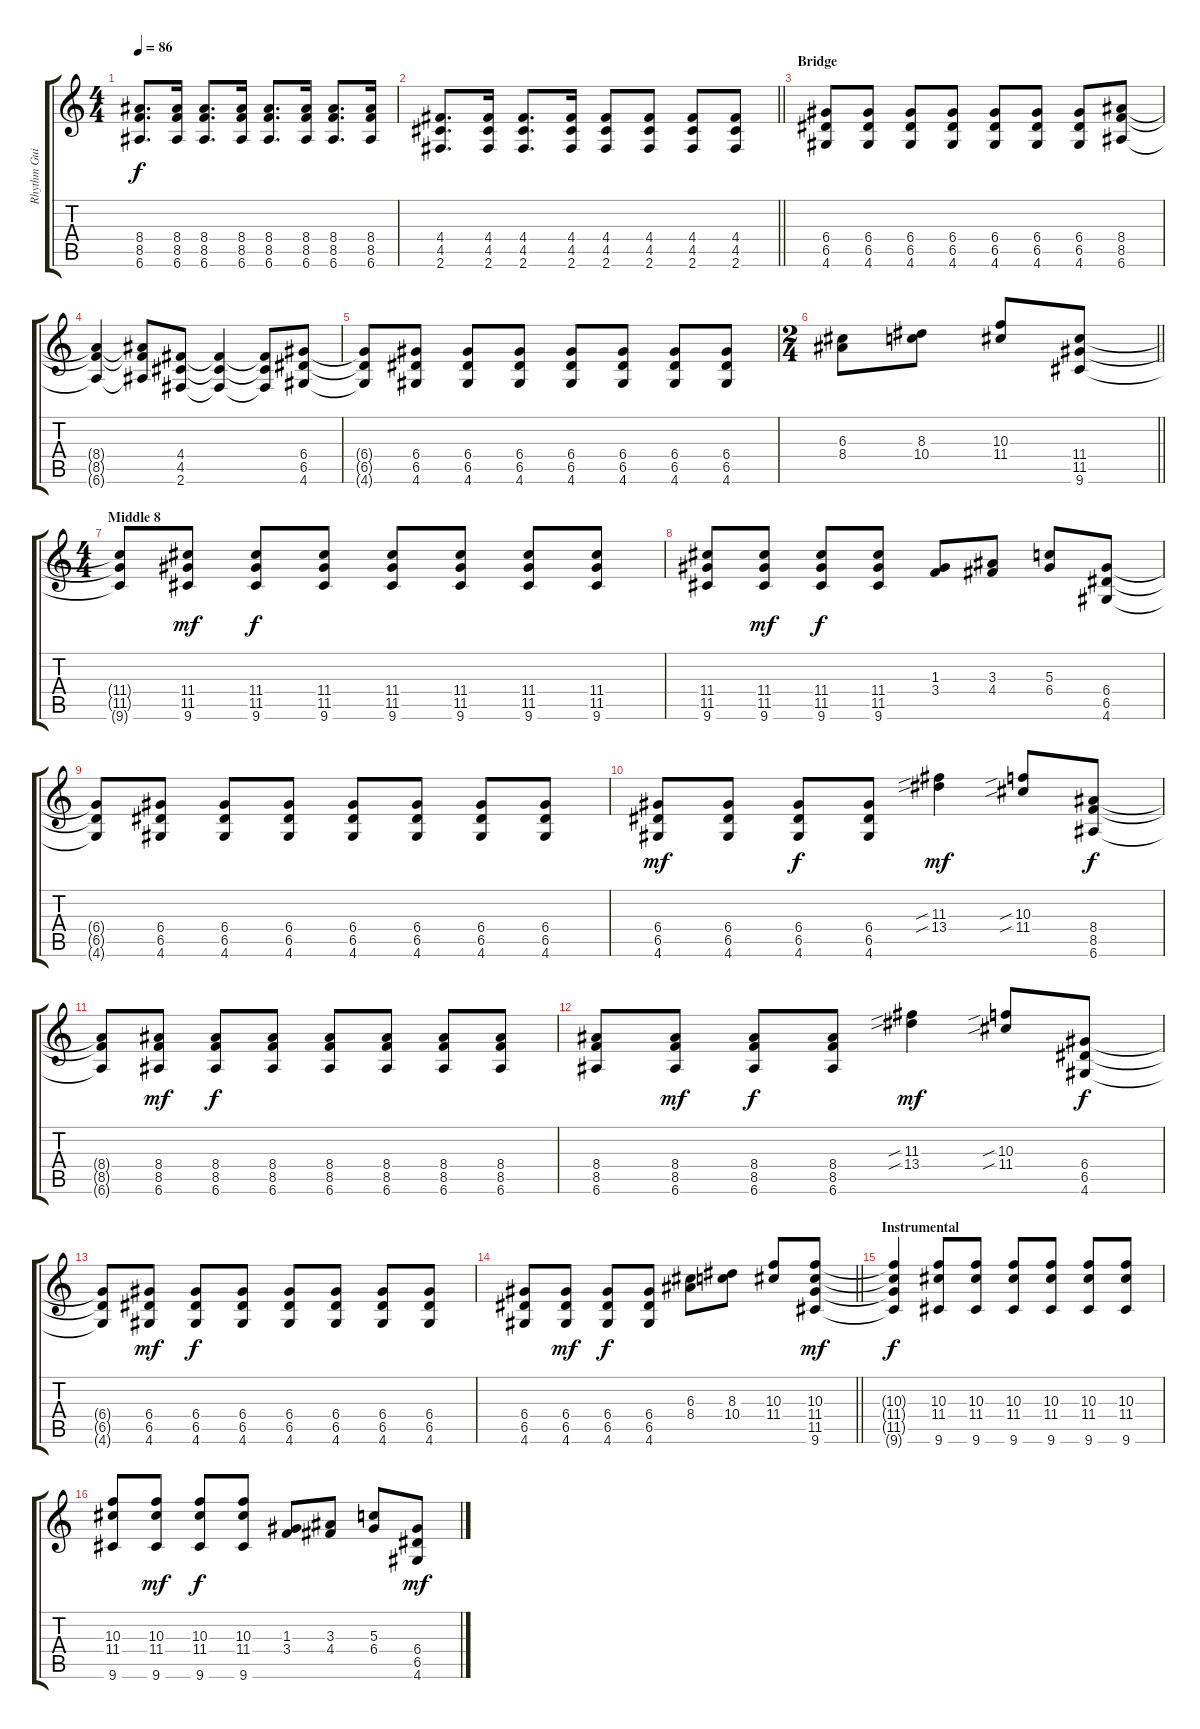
\track ("Rhythm Guitar" "Rhythm Gui") {instrument electricguitarjazz}
\staff {score tabs}
\tuning (E4 B3 G3 D3 A2 E2) {hide}
\ts (4 4)
\tempo 86
\clef g2
\ks c
(8.4 8.5 6.6).8{d dy f} (8.4 8.5 6.6).16 (8.4 8.5 6.6).8{d} (8.4 8.5 6.6).16 (8.4 8.5 6.6).8{d} (8.4 8.5 6.6).16 (8.4 8.5 6.6).8{d} (8.4 8.5 6.6).16 |
\barLineRight lightlight
(4.4 4.5 2.6).8{d} (4.4 4.5 2.6).16 (4.4 4.5 2.6).8{d} (4.4 4.5 2.6).16 (4.4 4.5 2.6).8 (4.4 4.5 2.6).8 (4.4 4.5 2.6).8 (4.4 4.5 2.6).8 |
\section ("" "Bridge")
(6.4 6.5 4.6).8 (6.4 6.5 4.6).8 (6.4 6.5 4.6).8 (6.4 6.5 4.6).8 (6.4 6.5 4.6).8 (6.4 6.5 4.6).8 (6.4 6.5 4.6).8 (8.4 8.5 6.6).8 |
(8.4{t} 8.5{t} 6.6{t}).4 (8.4{t} 8.5{t} 6.6{t}).8 (4.4 4.5 2.6).8 (4.4{t} 4.5{t} 2.6{t}).4 (4.4{t} 4.5{t} 2.6{t}).8 (6.4 6.5 4.6).8 |
(6.4{t} 6.5{t} 4.6{t}).8 (6.4 6.5 4.6).8 (6.4 6.5 4.6).8 (6.4 6.5 4.6).8 (6.4 6.5 4.6).8 (6.4 6.5 4.6).8 (6.4 6.5 4.6).8 (6.4 6.5 4.6).8 |
\ts (2 4)
\barLineRight lightlight
(6.3 8.4).8 (8.3 10.4).8 (10.3 11.4).8 (11.4 11.5 9.6).8 |
\ts (4 4)
\section ("" "Middle 8")
(11.4{t} 11.5{t} 9.6{t}).8 (11.4 11.5 9.6).8{dy mf} (11.4 11.5 9.6).8{dy f} (11.4 11.5 9.6).8 (11.4 11.5 9.6).8 (11.4 11.5 9.6).8 (11.4 11.5 9.6).8 (11.4 11.5 9.6).8 |
(11.4 11.5 9.6).8 (11.4 11.5 9.6).8{dy mf} (11.4 11.5 9.6).8{dy f} (11.4 11.5 9.6).8 (1.3 3.4).8 (3.3 4.4).8 (5.3 6.4).8 (6.4 6.5 4.6).8 |
(6.4{t} 6.5{t} 4.6{t}).8 (6.4 6.5 4.6).8 (6.4 6.5 4.6).8 (6.4 6.5 4.6).8 (6.4 6.5 4.6).8 (6.4 6.5 4.6).8 (6.4 6.5 4.6).8 (6.4 6.5 4.6).8 |
(6.4 6.5 4.6).8{dy mf} (6.4 6.5 4.6).8 (6.4 6.5 4.6).8{dy f} (6.4 6.5 4.6).8 (11.3{sib} 13.4{sib}).4{dy mf} (10.3{sib} 11.4{sib}).8 (8.4 8.5 6.6).8{dy f} |
(8.4{t} 8.5{t} 6.6{t}).8 (8.4 8.5 6.6).8{dy mf} (8.4 8.5 6.6).8{dy f} (8.4 8.5 6.6).8 (8.4 8.5 6.6).8 (8.4 8.5 6.6).8 (8.4 8.5 6.6).8 (8.4 8.5 6.6).8 |
(8.4 8.5 6.6).8 (8.4 8.5 6.6).8{dy mf} (8.4 8.5 6.6).8{dy f} (8.4 8.5 6.6).8 (11.3{sib} 13.4{sib}).4{dy mf} (10.3{sib} 11.4{sib}).8 (6.4 6.5 4.6).8{dy f} |
(6.4{t} 6.5{t} 4.6{t}).8 (6.4 6.5 4.6).8{dy mf} (6.4 6.5 4.6).8{dy f} (6.4 6.5 4.6).8 (6.4 6.5 4.6).8 (6.4 6.5 4.6).8 (6.4 6.5 4.6).8 (6.4 6.5 4.6).8 |
\barLineRight lightlight
(6.4 6.5 4.6).8 (6.4 6.5 4.6).8{dy mf} (6.4 6.5 4.6).8{dy f} (6.4 6.5 4.6).8 (6.3 8.4).8 (8.3 10.4).8 (10.3 11.4).8 (10.3 11.4 11.5 9.6).8{dy mf} |
\section ("" "Instrumental")
(10.3{t} 11.4{t} 11.5{t} 9.6{t}).4{dy f} (10.3 11.4 9.6).8 (10.3 11.4 9.6).8 (10.3 11.4 9.6).8 (10.3 11.4 9.6).8 (10.3 11.4 9.6).8 (10.3 11.4 9.6).8 |
(10.3 11.4 9.6).8 (10.3 11.4 9.6).8{dy mf} (10.3 11.4 9.6).8{dy f} (10.3 11.4 9.6).8 (1.3 3.4).8 (3.3 4.4).8 (5.3 6.4).8 (6.4 6.5 4.6).8{dy mf}
